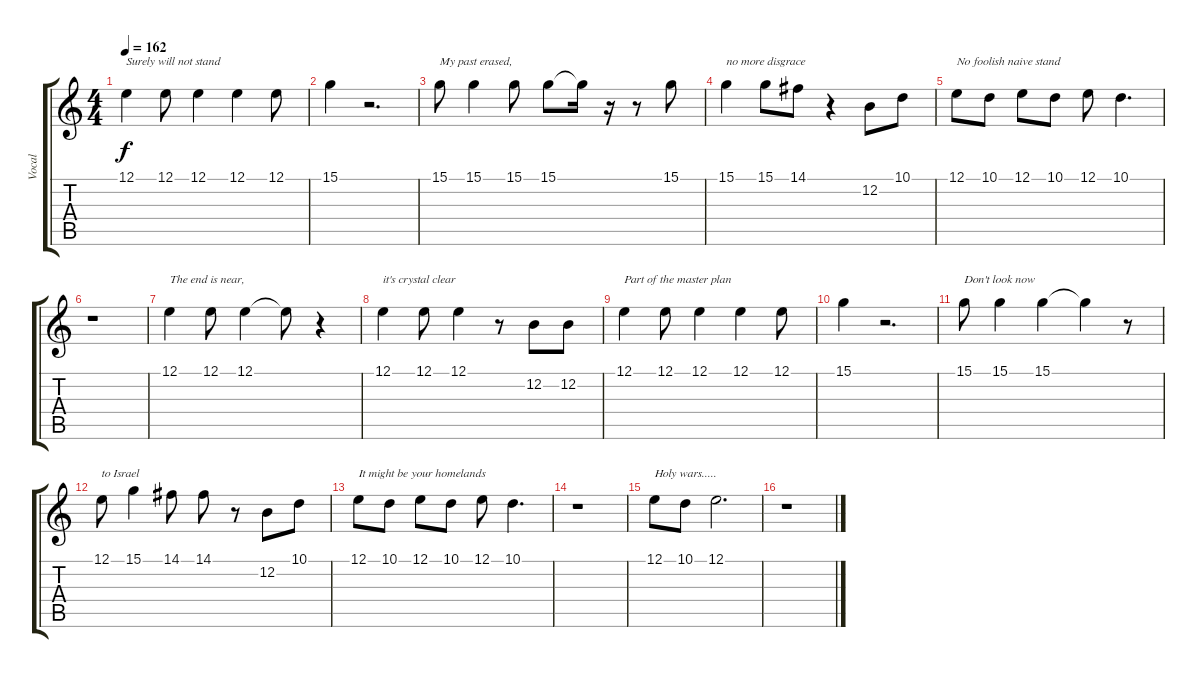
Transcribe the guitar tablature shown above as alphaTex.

\track ("Vocal" "Vocal") {instrument lead2sawtooth}
\staff {score tabs}
\tuning (E4 B3 G3 D3 A2 E2) {hide}
\ts (4 4)
\tempo 162
\clef g2
\ks c
12.1.4{txt "Surely will not stand" dy f} 12.1.8 12.1.4 12.1.4 12.1.8 |
15.1.4 r.2{d} |
15.1.8{txt "My past erased, "} 15.1.4 15.1.8 15.1.8 15.1{t}.16 r.16 r.8 15.1.8 |
15.1.4{txt "no more disgrace"} 15.1.8 14.1.8 r.4 12.2.8 10.1.8 |
12.1.8{txt "No foolish naive stand"} 10.1.8 12.1.8 10.1.8 12.1.8 10.1.4{d} |
r.1 |
12.1.4{txt "The end is near, "} 12.1.8 12.1.4 12.1{t}.8 r.4 |
12.1.4{txt "it's crystal clear"} 12.1.8 12.1.4 r.8 12.2.8 12.2.8 |
12.1.4{txt "Part of the master plan"} 12.1.8 12.1.4 12.1.4 12.1.8 |
15.1.4 r.2{d} |
15.1.8{txt "Don't look now "} 15.1.4 15.1.4 15.1{t}.4 r.8 |
12.1.8{txt "to Israel"} 15.1.4 14.1.8 14.1.8 r.8 12.2.8 10.1.8 |
12.1.8{txt "It might be your homelands"} 10.1.8 12.1.8 10.1.8 12.1.8 10.1.4{d} |
r.1 |
12.1.8{txt "Holy wars....."} 10.1.8 12.1.2{d} |
r.1
